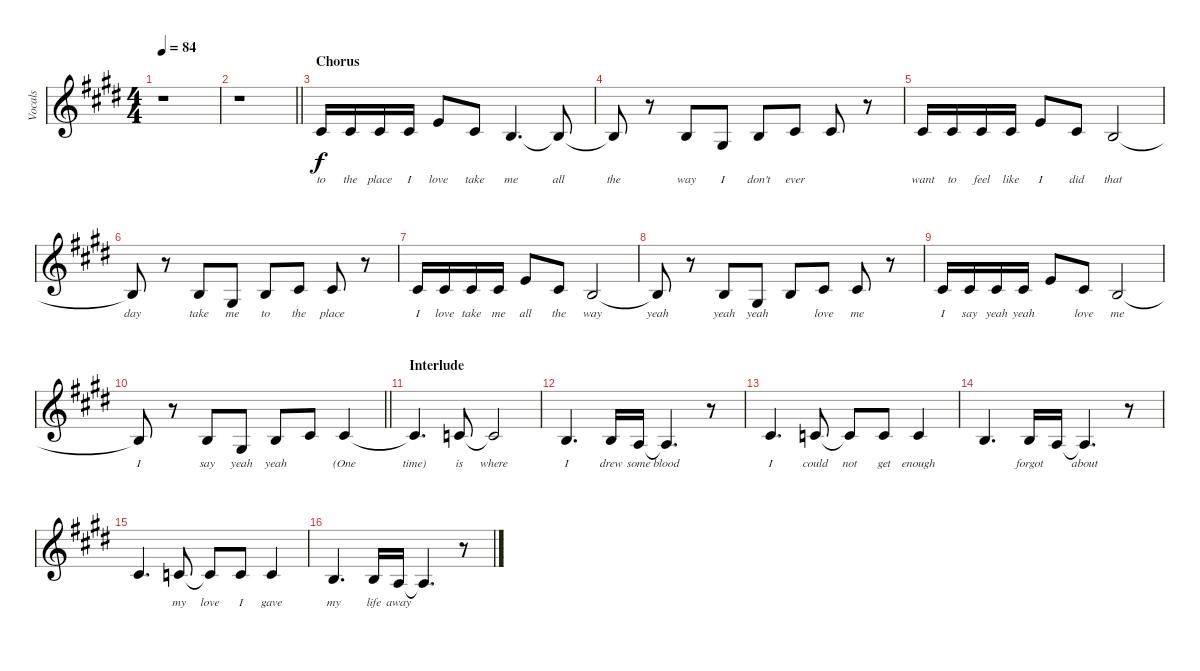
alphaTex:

\track ("Vocals" "Vocals") {instrument flute}
\staff {score}
\tuning (E4 B3 G3 D3 A2 E2) {hide}
\ts (4 4)
\tempo 84
\clef g2
\ks e
r.1{dy f} |
\barLineRight lightlight
\ks c#minor
r.1 |
\section ("" "Chorus")
2.2.16{lyrics (0 "to") lyrics (1 "") lyrics (2 "") lyrics (3 "") lyrics (4 "")} 2.2.16{lyrics (0 "the") lyrics (1 "") lyrics (2 "") lyrics (3 "") lyrics (4 "")} 2.2.16{lyrics (0 "place") lyrics (1 "") lyrics (2 "") lyrics (3 "") lyrics (4 "")} 2.2.16{lyrics (0 "I") lyrics (1 "") lyrics (2 "") lyrics (3 "") lyrics (4 "")} 0.1.8{lyrics (0 "love") lyrics (1 "") lyrics (2 "") lyrics (3 "") lyrics (4 "")} 2.2.8{lyrics (0 "take") lyrics (1 "") lyrics (2 "") lyrics (3 "") lyrics (4 "")} 0.2.4{d lyrics (0 "me") lyrics (1 "") lyrics (2 "") lyrics (3 "") lyrics (4 "")} 0.2{t}.8{lyrics (0 "all") lyrics (1 "") lyrics (2 "") lyrics (3 "") lyrics (4 "")} |
0.2{t}.8{lyrics (0 "the") lyrics (1 "") lyrics (2 "") lyrics (3 "") lyrics (4 "")} r.8 0.2.8{lyrics (0 "way") lyrics (1 "") lyrics (2 "") lyrics (3 "") lyrics (4 "")} 1.3.8{lyrics (0 "I") lyrics (1 "") lyrics (2 "") lyrics (3 "") lyrics (4 "")} 0.2.8{lyrics (0 "don't") lyrics (1 "") lyrics (2 "") lyrics (3 "") lyrics (4 "")} 2.2.8{lyrics (0 "ever") lyrics (1 "") lyrics (2 "") lyrics (3 "") lyrics (4 "")} 2.2.8{lyrics (0 "") lyrics (1 "") lyrics (2 "") lyrics (3 "") lyrics (4 "")} r.8 |
\ks e
2.2.16{lyrics (0 "want") lyrics (1 "") lyrics (2 "") lyrics (3 "") lyrics (4 "")} 2.2.16{lyrics (0 "to") lyrics (1 "") lyrics (2 "") lyrics (3 "") lyrics (4 "")} 2.2.16{lyrics (0 "feel") lyrics (1 "") lyrics (2 "") lyrics (3 "") lyrics (4 "")} 2.2.16{lyrics (0 "like") lyrics (1 "") lyrics (2 "") lyrics (3 "") lyrics (4 "")} 0.1.8{lyrics (0 "I") lyrics (1 "") lyrics (2 "") lyrics (3 "") lyrics (4 "")} 2.2.8{lyrics (0 "did") lyrics (1 "") lyrics (2 "") lyrics (3 "") lyrics (4 "")} 0.2.2{lyrics (0 "that") lyrics (1 "") lyrics (2 "") lyrics (3 "") lyrics (4 "")} |
\ks c#minor
0.2{t}.8{lyrics (0 "day") lyrics (1 "") lyrics (2 "") lyrics (3 "") lyrics (4 "")} r.8 0.2.8{lyrics (0 "take") lyrics (1 "") lyrics (2 "") lyrics (3 "") lyrics (4 "")} 1.3.8{lyrics (0 "me") lyrics (1 "") lyrics (2 "") lyrics (3 "") lyrics (4 "")} 0.2.8{lyrics (0 "to") lyrics (1 "") lyrics (2 "") lyrics (3 "") lyrics (4 "")} 2.2.8{lyrics (0 "the") lyrics (1 "") lyrics (2 "") lyrics (3 "") lyrics (4 "")} 2.2.8{lyrics (0 "place") lyrics (1 "") lyrics (2 "") lyrics (3 "") lyrics (4 "")} r.8 |
2.2.16{lyrics (0 "I") lyrics (1 "") lyrics (2 "") lyrics (3 "") lyrics (4 "")} 2.2.16{lyrics (0 "love") lyrics (1 "") lyrics (2 "") lyrics (3 "") lyrics (4 "")} 2.2.16{lyrics (0 "take") lyrics (1 "") lyrics (2 "") lyrics (3 "") lyrics (4 "")} 2.2.16{lyrics (0 "me") lyrics (1 "") lyrics (2 "") lyrics (3 "") lyrics (4 "")} 0.1.8{lyrics (0 "all") lyrics (1 "") lyrics (2 "") lyrics (3 "") lyrics (4 "")} 2.2.8{lyrics (0 "the") lyrics (1 "") lyrics (2 "") lyrics (3 "") lyrics (4 "")} 0.2.2{lyrics (0 "way") lyrics (1 "") lyrics (2 "") lyrics (3 "") lyrics (4 "")} |
\ks e
0.2{t}.8{lyrics (0 "yeah") lyrics (1 "") lyrics (2 "") lyrics (3 "") lyrics (4 "")} r.8 0.2.8{lyrics (0 "yeah") lyrics (1 "") lyrics (2 "") lyrics (3 "") lyrics (4 "")} 1.3.8{lyrics (0 "yeah") lyrics (1 "") lyrics (2 "") lyrics (3 "") lyrics (4 "")} 0.2.8{lyrics (0 "") lyrics (1 "") lyrics (2 "") lyrics (3 "") lyrics (4 "")} 2.2.8{lyrics (0 "love") lyrics (1 "") lyrics (2 "") lyrics (3 "") lyrics (4 "")} 2.2.8{lyrics (0 "me") lyrics (1 "") lyrics (2 "") lyrics (3 "") lyrics (4 "")} r.8 |
\ks c#minor
2.2.16{lyrics (0 "I") lyrics (1 "") lyrics (2 "") lyrics (3 "") lyrics (4 "")} 2.2.16{lyrics (0 "say") lyrics (1 "") lyrics (2 "") lyrics (3 "") lyrics (4 "")} 2.2.16{lyrics (0 "yeah") lyrics (1 "") lyrics (2 "") lyrics (3 "") lyrics (4 "")} 2.2.16{lyrics (0 "yeah") lyrics (1 "") lyrics (2 "") lyrics (3 "") lyrics (4 "")} 0.1.8{lyrics (0 "") lyrics (1 "") lyrics (2 "") lyrics (3 "") lyrics (4 "")} 2.2.8{lyrics (0 "love") lyrics (1 "") lyrics (2 "") lyrics (3 "") lyrics (4 "")} 0.2.2{lyrics (0 "me") lyrics (1 "") lyrics (2 "") lyrics (3 "") lyrics (4 "")} |
\barLineRight lightlight
0.2{t}.8{lyrics (0 "I") lyrics (1 "") lyrics (2 "") lyrics (3 "") lyrics (4 "")} r.8 4.3.8{lyrics (0 "say") lyrics (1 "") lyrics (2 "") lyrics (3 "") lyrics (4 "")} 6.4.8{lyrics (0 "yeah") lyrics (1 "") lyrics (2 "") lyrics (3 "") lyrics (4 "")} 4.3.8{lyrics (0 "yeah") lyrics (1 "") lyrics (2 "") lyrics (3 "") lyrics (4 "")} 6.3.8{lyrics (0 "") lyrics (1 "") lyrics (2 "") lyrics (3 "") lyrics (4 "")} 6.3.4{lyrics (0 "(One") lyrics (1 "") lyrics (2 "") lyrics (3 "") lyrics (4 "")} |
\section ("" "Interlude")
\ks e
6.3{t}.4{d lyrics (0 "time)") lyrics (1 "") lyrics (2 "") lyrics (3 "") lyrics (4 "")} 5.3.8{lyrics (0 "is") lyrics (1 "") lyrics (2 "") lyrics (3 "") lyrics (4 "")} 5.3{t}.2{lyrics (0 "where") lyrics (1 "") lyrics (2 "") lyrics (3 "") lyrics (4 "")} |
4.3.4{d lyrics (0 "I") lyrics (1 "") lyrics (2 "") lyrics (3 "") lyrics (4 "")} 4.3.16{lyrics (0 "drew") lyrics (1 "") lyrics (2 "") lyrics (3 "") lyrics (4 "")} 2.3.16{lyrics (0 "some") lyrics (1 "") lyrics (2 "") lyrics (3 "") lyrics (4 "")} 2.3{t}.4{d lyrics (0 "blood") lyrics (1 "") lyrics (2 "") lyrics (3 "") lyrics (4 "")} r.8 |
2.2.4{d lyrics (0 "I") lyrics (1 "") lyrics (2 "") lyrics (3 "") lyrics (4 "")} 1.2.8{lyrics (0 "could") lyrics (1 "") lyrics (2 "") lyrics (3 "") lyrics (4 "")} 1.2{t}.8{lyrics (0 "not") lyrics (1 "") lyrics (2 "") lyrics (3 "") lyrics (4 "")} 1.2.8{lyrics (0 "get") lyrics (1 "") lyrics (2 "") lyrics (3 "") lyrics (4 "")} 1.2.4{lyrics (0 "enough") lyrics (1 "") lyrics (2 "") lyrics (3 "") lyrics (4 "")} |
4.3.4{d lyrics (0 "") lyrics (1 "") lyrics (2 "") lyrics (3 "") lyrics (4 "")} 4.3.16{lyrics (0 "forgot") lyrics (1 "") lyrics (2 "") lyrics (3 "") lyrics (4 "")} 2.3.16{lyrics (0 "") lyrics (1 "") lyrics (2 "") lyrics (3 "") lyrics (4 "")} 2.3{t}.4{d lyrics (0 "about") lyrics (1 "") lyrics (2 "") lyrics (3 "") lyrics (4 "")} r.8 |
2.2.4{d lyrics (0 "") lyrics (1 "") lyrics (2 "") lyrics (3 "") lyrics (4 "")} 1.2.8{lyrics (0 "my") lyrics (1 "") lyrics (2 "") lyrics (3 "") lyrics (4 "")} 1.2{t}.8{lyrics (0 "love") lyrics (1 "") lyrics (2 "") lyrics (3 "") lyrics (4 "")} 1.2.8{lyrics (0 "I") lyrics (1 "") lyrics (2 "") lyrics (3 "") lyrics (4 "")} 1.2.4{lyrics (0 "gave") lyrics (1 "") lyrics (2 "") lyrics (3 "") lyrics (4 "")} |
4.3.4{d lyrics (0 "my") lyrics (1 "") lyrics (2 "") lyrics (3 "") lyrics (4 "")} 4.3.16{lyrics (0 "life") lyrics (1 "") lyrics (2 "") lyrics (3 "") lyrics (4 "")} 2.3.16{lyrics (0 "away") lyrics (1 "") lyrics (2 "") lyrics (3 "") lyrics (4 "")} 2.3{t}.4{d} r.8
